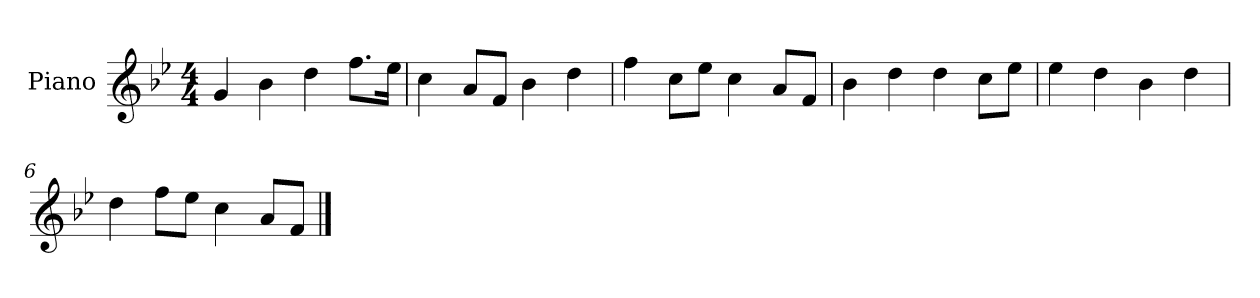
**kern
*part1
*staff1
*I"Piano
*I'P-no
*clefG2
*k[b-e-]
*M4/4
*MM90
=1
4g/
4b-\
4dd\
8.ff\L
16ee-\Jk
=2
4cc\
8a/L
8f/J
4b-\
4dd\
=3
4ff\
8cc\L
8ee-\J
4cc\
8a/L
8f/J
=4
4b-\
4dd\
4dd\
8cc\L
8ee-\J
=5
4ee-\
4dd\
4b-\
4dd\
=6
4dd\
8ff\L
8ee-\J
4cc\
8a/L
8f/J
==
*-
